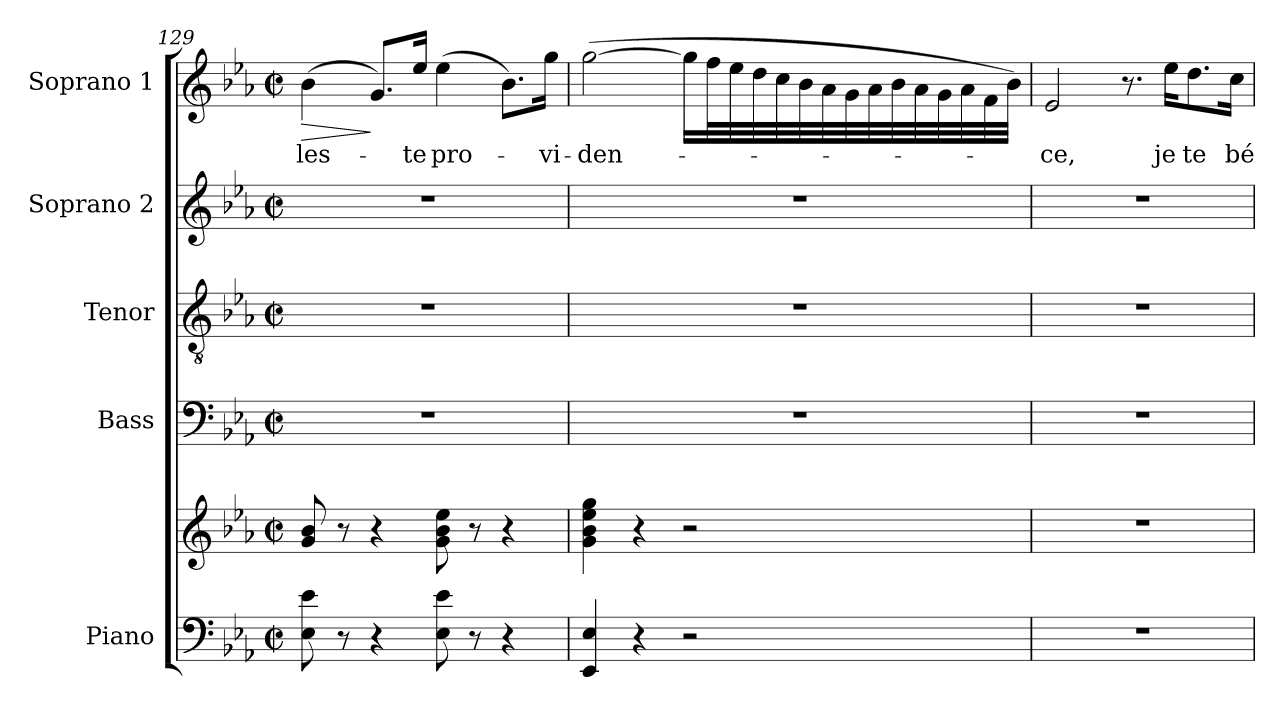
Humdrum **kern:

**kern	**kern	**kern	**kern	**kern	**kern	**text	**dynam
*part5	*part5	*part4	*part3	*part2	*part1	*part1	*part1
*staff6	*staff5	*staff4	*staff3	*staff2	*staff1	*staff1	*staff1
*I"Piano	*	*I"Bass	*I"Tenor	*I"Soprano 2	*I"Soprano 1	*	*
*I'Pno.	*	*I'Bas.	*I'Tén.	*I'Sop.	*	*	*
*clefF4	*clefG2	*clefF4	*clefGv2	*clefG2	*clefG2	*	*
*k[b-e-a-]	*k[b-e-a-]	*k[b-e-a-]	*k[b-e-a-]	*k[b-e-a-]	*k[b-e-a-]	*	*
*E-:	*E-:	*E-:	*E-:	*E-:	*E-:	*	*
*M2/2	*M2/2	*M2/2	*M2/2	*M2/2	*M2/2	*	*
*met(c|)	*met(c|)	*met(c|)	*met(c|)	*met(c|)	*met(c|)	*	*
=129	=129	=129	=129	=129	=129	=129	=129
!	!	!	!	!	!	!LO:LY:b	!LO:HP:b
8E-\ 8e-\	8g/ 8b-/	1r	1r	1r	(>4b-\	-les-	>
8r	8r	.	.	.	.	.	.
4r	4r	.	.	.	8.g/L)	.	]
!	!	!	!	!	!	!LO:LY:b	!
.	.	.	.	.	16ee-/Jk	-te	.
!	!	!	!	!	!	!LO:LY:b	!
8E-\ 8e-\	8g\ 8b-\ 8ee-\	.	.	.	(>4ee-\	pro-	.
8r	8r	.	.	.	.	.	.
4r	4r	.	.	.	8.b-\L)	.	.
!	!	!	!	!	!	!LO:LY:b	!
.	.	.	.	.	16gg\Jk	-vi-	.
=130	=130	=130	=130	=130	=130	=130	=130
!	!	!	!	!	!	!LO:LY:b	!
4EE-/ 4E-/	4g\ 4b-\ 4ee-\ 4gg\	1r	1r	1r	(>[2gg\	-den-	.
4r	4r	.	.	.	.	.	.
2r	2r	.	.	.	16gg\LL]	.	.
.	.	.	.	.	32ff\L	.	.
.	.	.	.	.	32ee-\	.	.
.	.	.	.	.	32dd\	.	.
.	.	.	.	.	32cc\	.	.
.	.	.	.	.	32b-\	.	.
.	.	.	.	.	32a-\	.	.
.	.	.	.	.	32g\	.	.
.	.	.	.	.	32a-\	.	.
.	.	.	.	.	32b-\	.	.
.	.	.	.	.	32a-\	.	.
.	.	.	.	.	32g\	.	.
.	.	.	.	.	32a-\	.	.
.	.	.	.	.	32f\	.	.
.	.	.	.	.	32b-\JJJ)	.	.
!!LO:LB:g=z
=131	=131	=131	=131	=131	=131	=131	=131
!	!	!	!	!	!	!LO:LY:b	!
1r	1r	1r	1r	1r	2e-/	-ce,	.
.	.	.	.	.	8.r	.	.
!	!	!	!	!	!	!LO:LY:b	!
.	.	.	.	.	16ee-\KL	je	.
!	!	!	!	!	!	!LO:LY:b	!
.	.	.	.	.	8.dd\	te	.
!	!	!	!	!	!	!LO:LY:b	!
.	.	.	.	.	16cc\Jk	bé-	.
=	=	=	=	=	=	=	=
*-	*-	*-	*-	*-	*-	*-	*-
